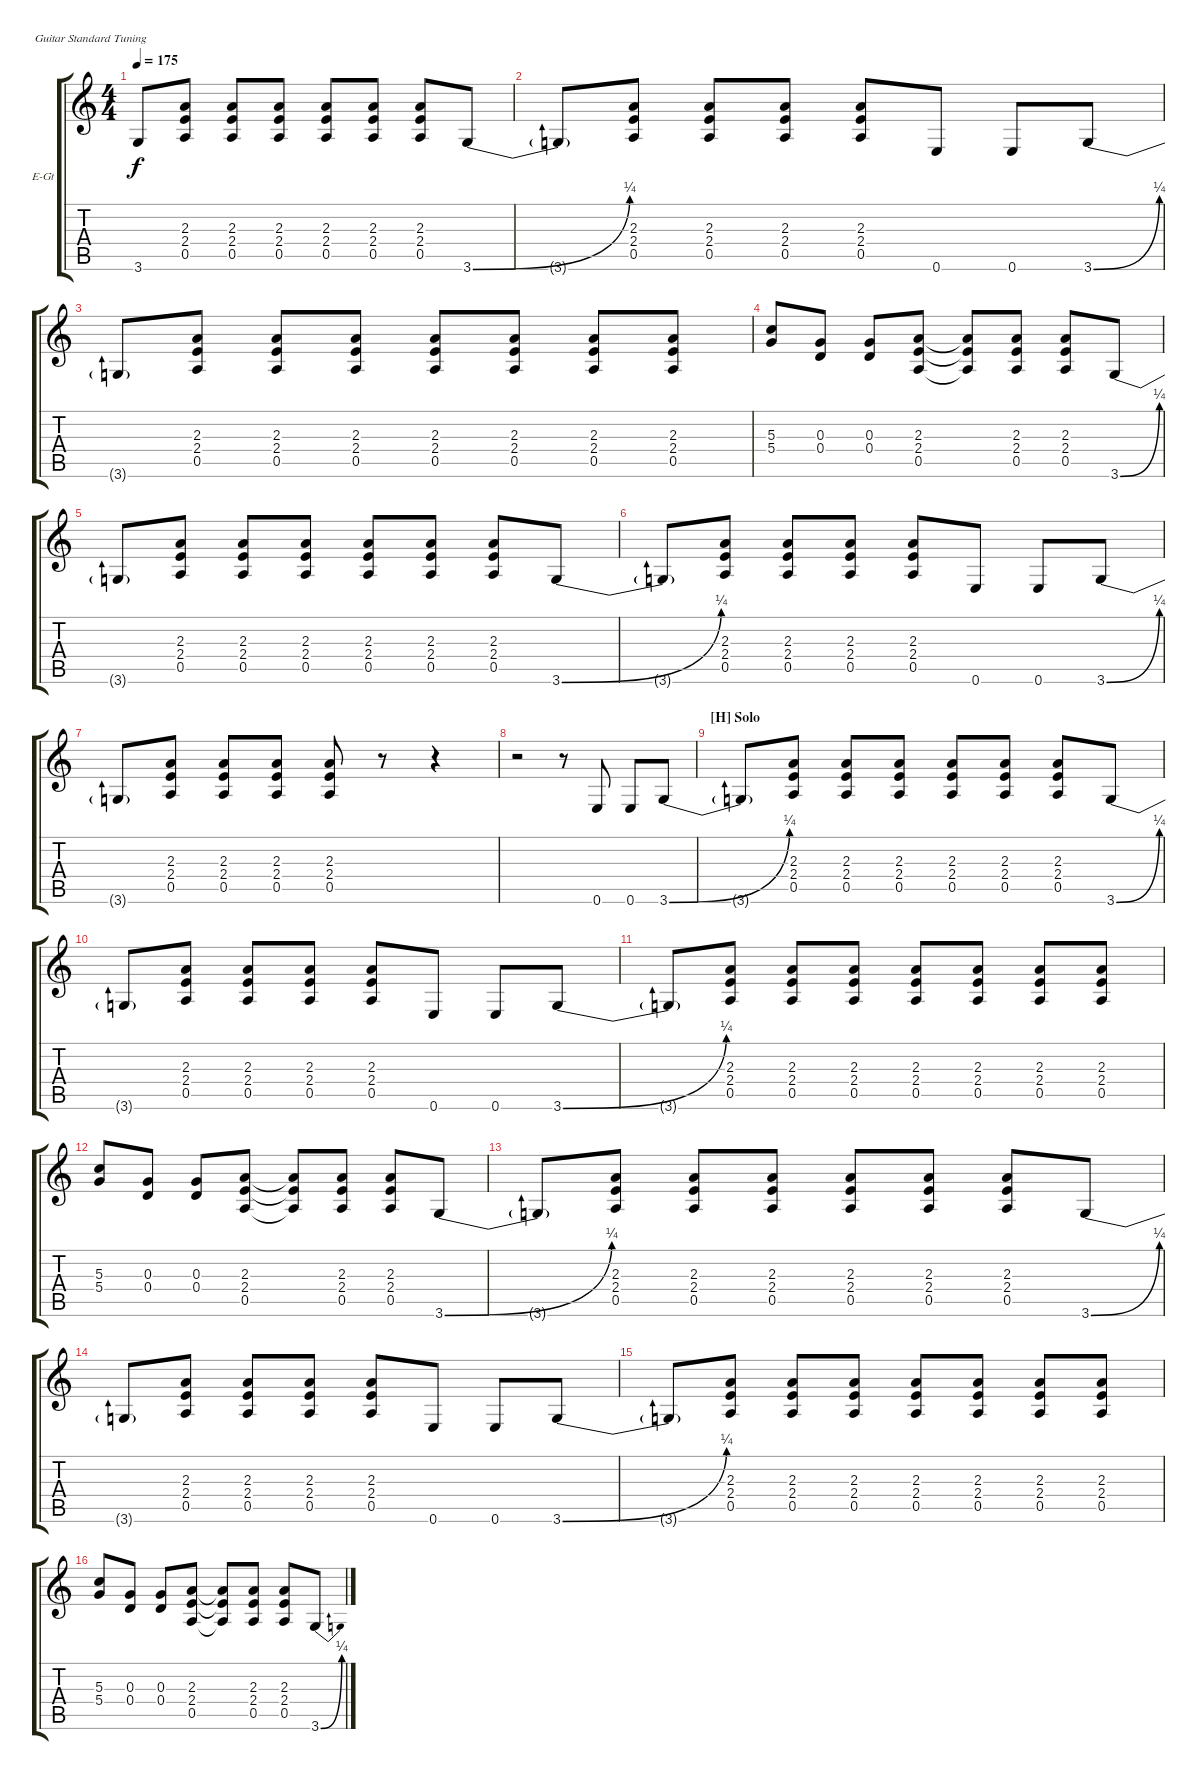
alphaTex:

\defaultSystemsLayout 4
\bracketExtendMode groupsimilarinstruments
\firstSystemTrackNameOrientation horizontal
\otherSystemsTrackNameOrientation horizontal
\track ("Guitar" "E-Gt") {instrument distortionguitar}
\staff {score tabs}
\tuning (E4 B3 G3 D3 A2 E2)
\ts (4 4)
\tempo 175
\clef g2
\scale
1.03909
\ks c
3.6{t}.8{dy f} (0.5 2.4 2.3).8 (0.5 2.4 2.3).8 (0.5 2.4 2.3).8 (0.5 2.4 2.3).8 (0.5 2.4 2.3).8 (0.5 2.4 2.3).8 3.6{be (bend 0 0 19.8 1)}.8 |
\scale
0.960908 3.6{t}.8 (0.5 2.4 2.3).8 (0.5 2.4 2.3).8 (0.5 2.4 2.3).8 (0.5 2.4 2.3).8 0.6.8 0.6.8 3.6{be (bend 0 0 24 1)}.8 |
\scale
1.03909 3.6{t}.8 (0.5 2.4 2.3).8 (0.5 2.4 2.3).8 (0.5 2.4 2.3).8 (0.5 2.4 2.3).8 (0.5 2.4 2.3).8 (0.5 2.4 2.3).8 (0.5 2.4 2.3).8 |
\scale
0.960908 (5.4 5.3).8 (0.3 0.4).8 (0.4 0.3).8 (0.5 2.4 2.3).8 (0.5{t} 2.4{t} 2.3{t}).8 (0.5 2.4 2.3).8 (0.5 2.4 2.3).8 3.6{be (bend 0 0 22.8 1)}.8 |
\scale
1.06936 3.6{t}.8 (0.5 2.4 2.3).8 (0.5 2.4 2.3).8 (0.5 2.4 2.3).8 (0.5 2.4 2.3).8 (0.5 2.4 2.3).8 (0.5 2.4 2.3).8 3.6{be (bend 0 0 19.8 1)}.8 |
\scale
0.930643 3.6{t}.8 (0.5 2.4 2.3).8 (0.5 2.4 2.3).8 (0.5 2.4 2.3).8 (0.5 2.4 2.3).8 0.6.8 0.6.8 3.6{be (bend 0 0 24 1)}.8 |
\scale
1.03909 3.6{t}.8 (0.5 2.4 2.3).8 (0.5 2.4 2.3).8 (0.5 2.4 2.3).8 (0.5 2.4 2.3).8 r.8 r.4 |
\scale
0.960908 r.2 r.8 0.6.8 0.6.8 3.6{be (bend 0 0 20.4 1)}.8 |
\section ("H" "Solo")
\scale
1.03909 3.6{t}.8 (0.5 2.4 2.3).8 (0.5 2.4 2.3).8 (0.5 2.4 2.3).8 (0.5 2.4 2.3).8 (0.5 2.4 2.3).8 (0.5 2.4 2.3).8 3.6{be (bend 0 0 19.8 1)}.8 |
\scale
0.960908 3.6{t}.8 (0.5 2.4 2.3).8 (0.5 2.4 2.3).8 (0.5 2.4 2.3).8 (0.5 2.4 2.3).8 0.6.8 0.6.8 3.6{be (bend 0 0 24 1)}.8 |
\scale
1.03909 3.6{t}.8 (0.5 2.4 2.3).8 (0.5 2.4 2.3).8 (0.5 2.4 2.3).8 (0.5 2.4 2.3).8 (0.5 2.4 2.3).8 (0.5 2.4 2.3).8 (0.5 2.4 2.3).8 |
\scale
0.960908 (5.4 5.3).8 (0.3 0.4).8 (0.4 0.3).8 (0.5 2.4 2.3).8 (0.5{t} 2.4{t} 2.3{t}).8 (0.5 2.4 2.3).8 (0.5 2.4 2.3).8 3.6{be (bend 0 0 22.8 1)}.8 |
\scale
1.03909 3.6{t}.8 (0.5 2.4 2.3).8 (0.5 2.4 2.3).8 (0.5 2.4 2.3).8 (0.5 2.4 2.3).8 (0.5 2.4 2.3).8 (0.5 2.4 2.3).8 3.6{be (bend 0 0 19.8 1)}.8 |
\scale
0.960908 3.6{t}.8 (0.5 2.4 2.3).8 (0.5 2.4 2.3).8 (0.5 2.4 2.3).8 (0.5 2.4 2.3).8 0.6.8 0.6.8 3.6{be (bend 0 0 24 1)}.8 |
\scale
1.03909 3.6{t}.8 (0.5 2.4 2.3).8 (0.5 2.4 2.3).8 (0.5 2.4 2.3).8 (0.5 2.4 2.3).8 (0.5 2.4 2.3).8 (0.5 2.4 2.3).8 (0.5 2.4 2.3).8 |
\scale
0.960908 (5.4 5.3).8 (0.3 0.4).8 (0.4 0.3).8 (0.5 2.4 2.3).8 (0.5{t} 2.4{t} 2.3{t}).8 (0.5 2.4 2.3).8 (0.5 2.4 2.3).8 3.6{be (bend 0 0 22.8 1)}.8
